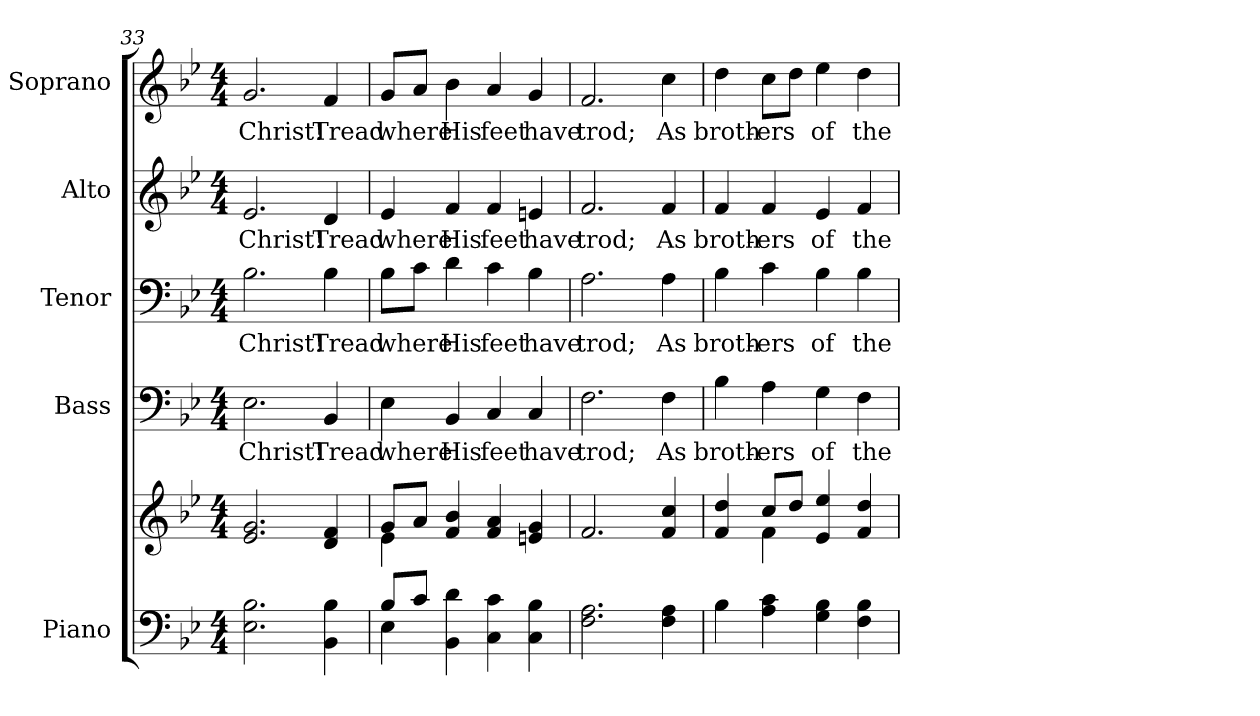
**kern	**kern	**kern	**text	**kern	**text	**kern	**text	**kern	**text
*part5	*part5	*part4	*part4	*part3	*part3	*part2	*part2	*part1	*part1
*staff6	*staff5	*staff4	*staff4	*staff3	*staff3	*staff2	*staff2	*staff1	*staff1
*I"Piano	*	*I"Bass	*	*I"Tenor	*	*I"Alto	*	*I"Soprano	*
*I'Pno.	*	*I'B.	*	*I'T.	*	*I'A.	*	*I'S.	*
*clefF4	*clefG2	*clefF4	*	*clefF4	*	*clefG2	*	*clefG2	*
*k[b-e-]	*k[b-e-]	*k[b-e-]	*	*k[b-e-]	*	*k[b-e-]	*	*k[b-e-]	*
*B-:	*B-:	*B-:	*	*B-:	*	*B-:	*	*B-:	*
*M4/4	*M4/4	*M4/4	*	*M4/4	*	*M4/4	*	*M4/4	*
=33	=33	=33	=33	=33	=33	=33	=33	=33	=33
!	!	!	!LO:LY:b:color=#000000	!	!	!	!	!	!
!	!	!	!	!	!LO:LY:b:color=#000000	!	!	!	!
!	!	!	!	!	!	!	!LO:LY:b:color=#000000	!	!
!	!	!	!	!	!	!	!	!	!LO:LY:b:color=#000000
2.E-i\ 2.B-i	2.e-i/ 2.gi	2.E-i\	Christ!	2.B-i\	Christ!	2.e-i/	Christ!	2.gi/	Christ!
!	!	!	!LO:LY:b:color=#000000	!	!	!	!	!	!
!	!	!	!	!	!LO:LY:b:color=#000000	!	!	!	!
!	!	!	!	!	!	!	!LO:LY:b:color=#000000	!	!
!	!	!	!	!	!	!	!	!	!LO:LY:b:color=#000000
4BB-i\ 4B-i	4di/ 4fi	4BB-i/	Tread	4B-i\	Tread	4di/	Tread	4fi/	Tread
!!LO:PB:g=z
=34	=34	=34	=34	=34	=34	=34	=34	=34	=34
*^	*^	*	*	*	*	*	*	*	*
!	!	!	!	!	!LO:LY:b:color=#000000	!	!	!	!	!	!
!	!	!	!	!	!	!	!LO:LY:b:color=#000000	!	!	!	!
!	!	!	!	!	!	!	!	!	!LO:LY:b:color=#000000	!	!
!	!	!	!	!	!	!	!	!	!	!	!LO:LY:b:color=#000000
8B-i/L	4E-i\	8gi/L	4e-i\	4E-i\	where	8B-i\L	where	4e-i/	where	8gi/L	where
8ci/J	.	8ai/J	.	.	.	8ci\J	.	.	.	8ai/J	.
!	!	!	!	!	!LO:LY:b:color=#000000	!	!	!	!	!	!
!	!	!	!	!	!	!	!LO:LY:b:color=#000000	!	!	!	!
!	!	!	!	!	!	!	!	!	!LO:LY:b:color=#000000	!	!
!	!	!	!	!	!	!	!	!	!	!	!LO:LY:b:color=#000000
4BB-i\ 4di	4ryy	4fi/ 4b-i	4ryy	4BB-i/	His	4di\	His	4fi/	His	4b-i\	His
!	!	!	!	!	!LO:LY:b:color=#000000	!	!	!	!	!	!
!	!	!	!	!	!	!	!LO:LY:b:color=#000000	!	!	!	!
!	!	!	!	!	!	!	!	!	!LO:LY:b:color=#000000	!	!
!	!	!	!	!	!	!	!	!	!	!	!LO:LY:b:color=#000000
4Ci\ 4ci	2ryy	4fi/ 4ai	2ryy	4Ci/	feet	4ci\	feet	4fi/	feet	4ai/	feet
!	!	!	!	!	!LO:LY:b:color=#000000	!	!	!	!	!	!
!	!	!	!	!	!	!	!LO:LY:b:color=#000000	!	!	!	!
!	!	!	!	!	!	!	!	!	!LO:LY:b:color=#000000	!	!
!	!	!	!	!	!	!	!	!	!	!	!LO:LY:b:color=#000000
4Ci\ 4B-i	.	4eni/ 4gi	.	4Ci/	have	4B-i\	have	4eni/	have	4gi/	have
*v	*v	*	*	*	*	*	*	*	*	*	*
*	*v	*v	*	*	*	*	*	*	*	*
=35	=35	=35	=35	=35	=35	=35	=35	=35	=35
!	!	!	!LO:LY:b:color=#000000	!	!	!	!	!	!
!	!	!	!	!	!LO:LY:b:color=#000000	!	!	!	!
!	!	!	!	!	!	!	!LO:LY:b:color=#000000	!	!
!	!	!	!	!	!	!	!	!	!LO:LY:b:color=#000000
2.Fi\ 2.Ai	2.fi/	2.Fi\	trod;	2.Ai\	trod;	2.fi/	trod;	2.fi/	trod;
!	!	!	!LO:LY:b:color=#000000	!	!	!	!	!	!
!	!	!	!	!	!LO:LY:b:color=#000000	!	!	!	!
!	!	!	!	!	!	!	!LO:LY:b:color=#000000	!	!
!	!	!	!	!	!	!	!	!	!LO:LY:b:color=#000000
4Fi\ 4Ai	4fi/ 4cci	4Fi\	As	4Ai\	As	4fi/	As	4cci\	As
=36	=36	=36	=36	=36	=36	=36	=36	=36	=36
*	*^	*	*	*	*	*	*	*	*
!	!	!	!	!LO:LY:b:color=#000000	!	!	!	!	!	!
!	!	!	!	!	!	!LO:LY:b:color=#000000	!	!	!	!
!	!	!	!	!	!	!	!	!LO:LY:b:color=#000000	!	!
!	!	!	!	!	!	!	!	!	!	!LO:LY:b:color=#000000
4B-i\	4fi/ 4ddi	4ryy	4B-i\	broth-	4B-i\	broth-	4fi/	broth-	4ddi\	broth-
!	!	!	!	!LO:LY:b:color=#000000	!	!	!	!	!	!
!	!	!	!	!	!	!LO:LY:b:color=#000000	!	!	!	!
!	!	!	!	!	!	!	!	!LO:LY:b:color=#000000	!	!
!	!	!	!	!	!	!	!	!	!	!LO:LY:b:color=#000000
4Ai\ 4ci	8cci/L	4fi\	4Ai\	-ers	4ci\	-ers	4fi/	-ers	8cci\L	-ers
.	8ddi/J	.	.	.	.	.	.	.	8ddi\J	.
!	!	!	!	!LO:LY:b:color=#000000	!	!	!	!	!	!
!	!	!	!	!	!	!LO:LY:b:color=#000000	!	!	!	!
!	!	!	!	!	!	!	!	!LO:LY:b:color=#000000	!	!
!	!	!	!	!	!	!	!	!	!	!LO:LY:b:color=#000000
4Gi\ 4B-i	4e-i/ 4ee-i	2ryy	4Gi\	of	4B-i\	of	4e-i/	of	4ee-i\	of
!	!	!	!	!LO:LY:b:color=#000000	!	!	!	!	!	!
!	!	!	!	!	!	!LO:LY:b:color=#000000	!	!	!	!
!	!	!	!	!	!	!	!	!LO:LY:b:color=#000000	!	!
!	!	!	!	!	!	!	!	!	!	!LO:LY:b:color=#000000
4Fi\ 4B-i	4fi/ 4ddi	.	4Fi\	the	4B-i\	the	4fi/	the	4ddi\	the
*	*v	*v	*	*	*	*	*	*	*	*
=	=	=	=	=	=	=	=	=	=
*-	*-	*-	*-	*-	*-	*-	*-	*-	*-
